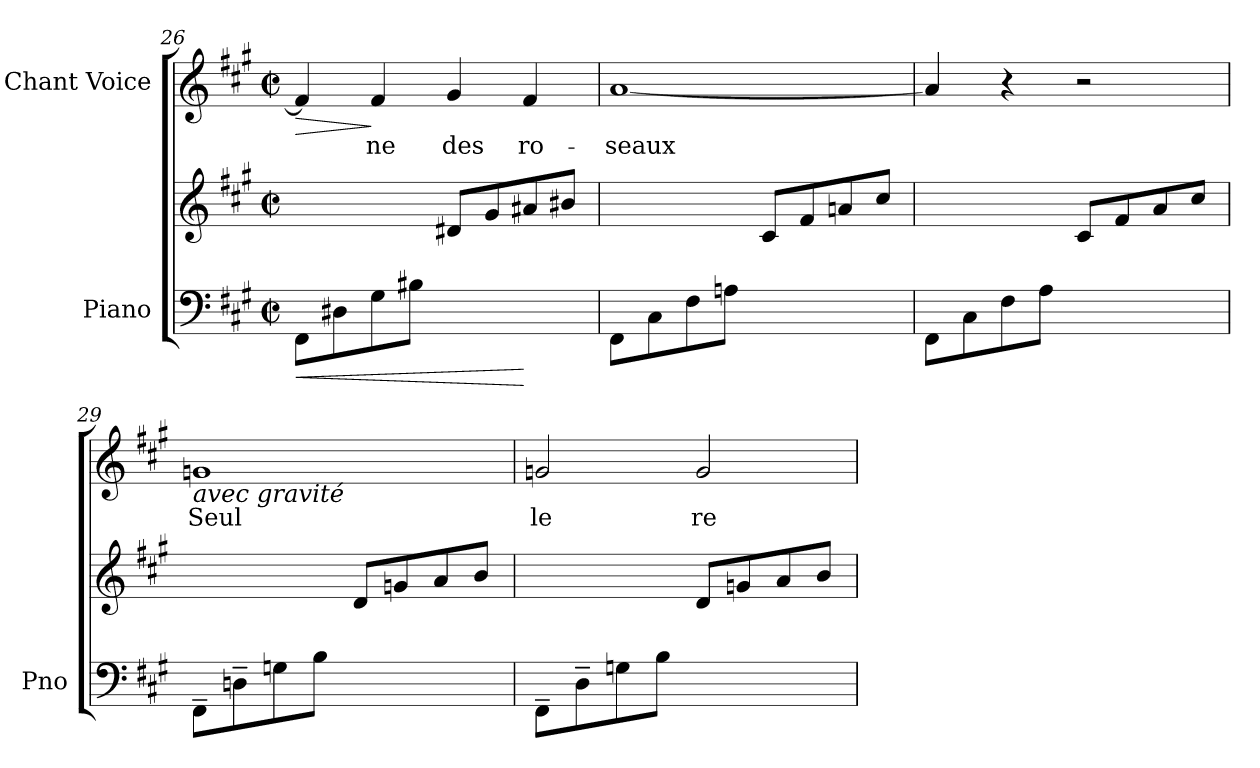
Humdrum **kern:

**kern	**kern	**dynam	**kern	**text	**dynam
*part2	*part2	*part2	*part1	*part1	*part1
*staff3	*staff2	*staff2/3	*staff1	*staff1	*staff1
*I"Piano	*	*	*I"Chant Voice	*	*
*I'Pno	*	*	*	*	*
*clefF4	*clefG2	*	*clefG2	*	*
*k[f#c#g#]	*k[f#c#g#]	*	*k[f#c#g#]	*	*
*M2/2	*M2/2	*	*M2/2	*	*
*met(c|)	*met(c|)	*	*met(c|)	*	*
=26	=26	=26	=26	=26	=26
!	!	!LO:HP:b=2	!	!	!LO:HP:b
*	*^	*	*	*	*
(8FF#\L	1ryy	2ryy	<	4f#/]	.	>
8D#X\	.	.	.	.	.	.
!	!	!	!	!	!LO:LY:b	!
8G#\	.	.	.	4f#/	-ne	]
8B#X\J	.	.	.	.	.	.
!	!	!	!	!	!LO:LY:b	!
2ryy	.	8d#X/L	.	4g#/	des	.
.	.	8g#/	.	.	.	.
!	!	!	!	!	!LO:LY:b	!
.	.	8a#X/	[	4f#/	ro-	.
.	.	8b#X/J)	.	.	.	.
=27	=27	=27	=27	=27	=27	=27
!	!	!	!	!	!LO:LY:b	!
(>8FF#\L	1ryy	2ryy	.	[1a	-seaux	.
8C#\	.	.	.	.	.	.
8F#\	.	.	.	.	.	.
8An\J	.	.	.	.	.	.
2ryy	.	8c#/L	.	.	.	.
.	.	8f#/	.	.	.	.
.	.	8an/	.	.	.	.
.	.	8cc#/J)	.	.	.	.
!!LO:LB:g=z
=28	=28	=28	=28	=28	=28	=28
(>8FF#\L	1ryy	2ryy	.	4a/]	.	.
8C#\	.	.	.	.	.	.
8F#\	.	.	.	4r	.	.
8A\J	.	.	.	.	.	.
2ryy	.	8c#/L	.	2r	.	.
.	.	8f#/	.	.	.	.
.	.	8a/	.	.	.	.
.	.	8cc#/J)	.	.	.	.
!!LO:PB:g=z
=29	=29	=29	=29	=29	=29	=29
!	!	!	!	!LO:TX:b:i:t=avec gravité	!	!
!	!	!	!	!	!LO:LY:b	!
(8FF#~\L	1ryy	2ryy	.	1gn	Seul	.
8Dn~\	.	.	.	.	.	.
8Gn\	.	.	.	.	.	.
8B\J	.	.	.	.	.	.
2ryy	.	8d/L	.	.	.	.
.	.	8gn/	.	.	.	.
.	.	8a/	.	.	.	.
.	.	8b/J)	.	.	.	.
=30	=30	=30	=30	=30	=30	=30
!	!	!	!	!	!LO:LY:b	!
(8FF#~\L	1ryy	2ryy	.	2gn/	le	.
8D~\	.	.	.	.	.	.
8Gn\	.	.	.	.	.	.
8B\J	.	.	.	.	.	.
!	!	!	!	!	!LO:LY:b	!
2ryy	.	8d/L	.	2g/	re-	.
.	.	8gn/	.	.	.	.
.	.	8a/	.	.	.	.
.	.	8b/J)	.	.	.	.
*	*v	*v	*	*	*	*
=	=	=	=	=	=
*-	*-	*-	*-	*-	*-
